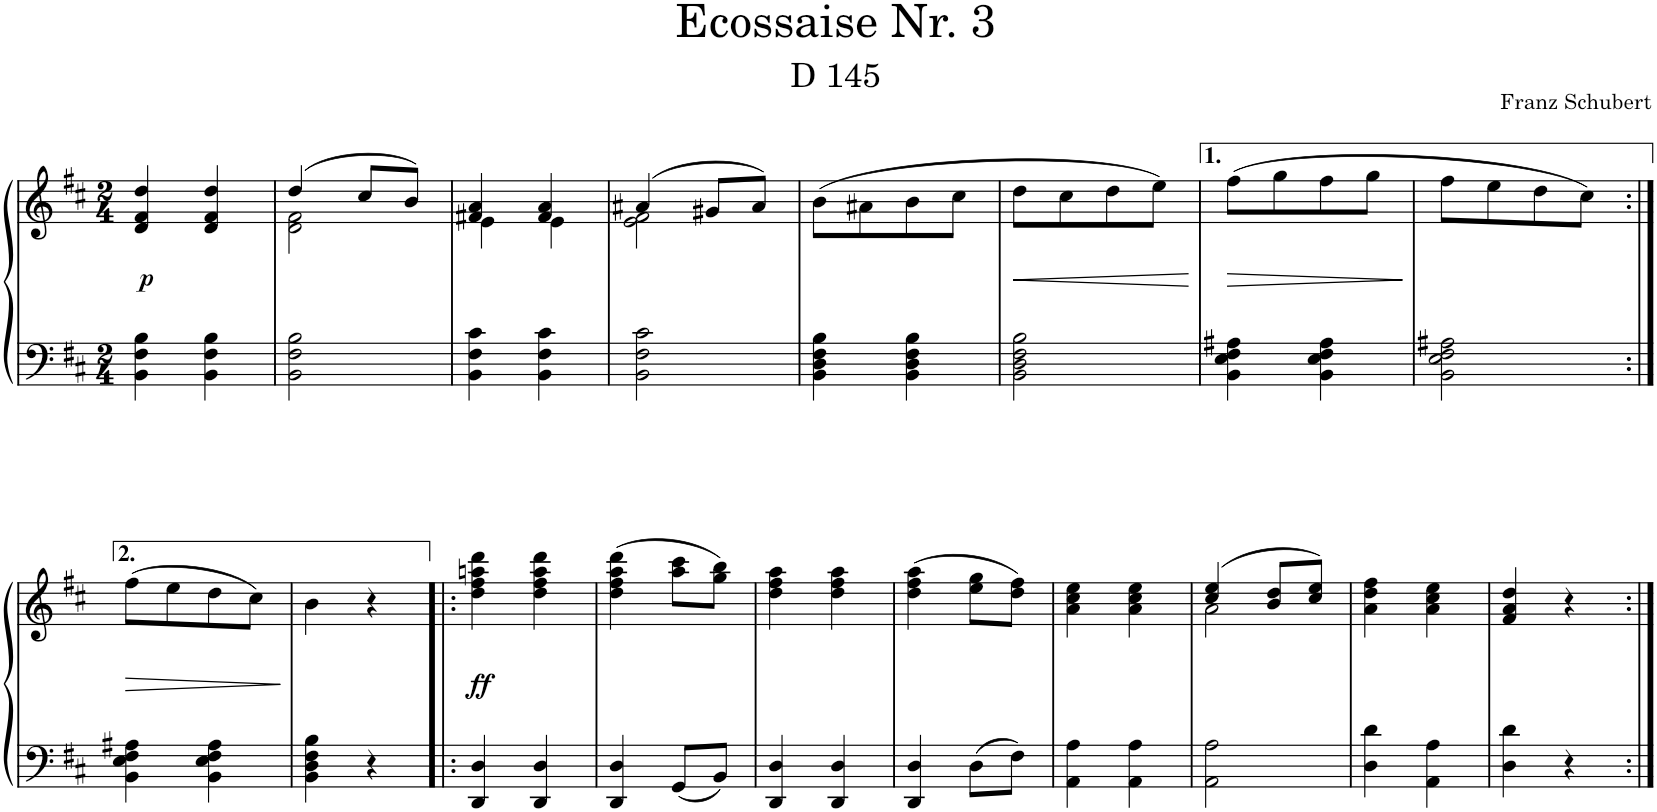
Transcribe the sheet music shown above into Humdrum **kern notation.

**kern	**kern	**dynam
*part1	*part1	*part1
*staff2	*staff1	*staff1/2
*I"Piano	*	*
*I'Pno.	*	*
*clefF4	*clefG2	*
*k[f#c#]	*k[f#c#]	*
*M2/4	*M2/4	*
=1	=1	=1
!	!	!LO:DY:b
4BB\ 4F#\ 4B\	4d/ 4f#/ 4dd/	p
4BB\ 4F#\ 4B\	4d/ 4f#/ 4dd/	.
=2	=2	=2
*	*^	*
2BB\ 2F#\ 2B\	(4dd/	2d\ 2f#\	.
.	8cc#/L	.	.
.	8b/J)	.	.
=3	=3	=3	=3
4BB\ 4F#\ 4c#\	4f#X/ 4a/	4e\	.
4BB\ 4F#\ 4c#\	4f#/ 4a/	4e\	.
=4	=4	=4	=4
2BB\ 2F#\ 2c#\	(4a#X/	2e\ 2f#\	.
.	8g#X/L	.	.
.	8a#/J)	.	.
*	*v	*v	*
=5	=5	=5
4BB\ 4D\ 4F#\ 4B\	(8b\L	.
.	8a#X\	.
4BB\ 4D\ 4F#\ 4B\	8b\	.
.	8cc#\J	.
=6	=6	=6
!	!	!LO:HP:b
2BB\ 2D\ 2F#\ 2B\	8dd\L	<
.	8cc#\	.
.	8dd\	.
.	8ee\J)	.
.	.	[
=7	=7	=7
!	!	!LO:HP:b
4BB\ 4E\ 4F#\ 4A#X\	(8ff#\L	>
.	8gg\	.
4BB\ 4E\ 4F#\ 4A#\	8ff#\	.
.	8gg\J	.
.	.	]
=8	=8	=8
2BB\ 2E\ 2F#\ 2A#X\	8ff#\L	.
.	8ee\	.
.	8dd\	.
.	8cc#\J)	.
!!LO:LB:g=z
=8X1:|!	=8X1:|!	=8X1:|!
!	!	!LO:HP:b
4BB\ 4E\ 4F#\ 4A#X\	(8ff#\L	>
.	8ee\	.
4BB\ 4E\ 4F#\ 4A#\	8dd\	.
.	8cc#\J)	.
.	.	]
=8X2	=8X2	=8X2
4BB\ 4D\ 4F#\ 4B\	4b\	.
4r	4r	.
=9!|:	=9!|:	=9!|:
!	!	!LO:DY:b
4DD/ 4D/	4dd\ 4ff#\ 4aan\ 4ddd\	ff
4DD/ 4D/	4dd\ 4ff#\ 4aa\ 4ddd\	.
=10	=10	=10
4DD/ 4D/	(4dd\ 4ff#\ 4aa\ 4ddd\	.
8GG/L	8aa\ 8ccc#\L	.
8BB/J	8gg\ 8bb\J)	.
=11	=11	=11
4DD/ 4D/	4dd\ 4ff#\ 4aa\	.
4DD/ 4D/	4dd\ 4ff#\ 4aa\	.
=12	=12	=12
4DD/ 4D/	(4dd\ 4ff#\ 4aa\	.
8D\L	8ee\ 8gg\L	.
8F#\J	8dd\ 8ff#\J)	.
=13	=13	=13
4AA\ 4A\	4a\ 4cc#\ 4ee\	.
4AA\ 4A\	4a\ 4cc#\ 4ee\	.
=14	=14	=14
*	*^	*
2AA\ 2A\	(4cc#/ 4ee/	2a\	.
.	8b/ 8dd/L	.	.
.	8cc#/ 8ee/J)	.	.
*	*v	*v	*
=15	=15	=15
4D\ 4d\	4a\ 4dd\ 4ff#\	.
4AA\ 4A\	4a\ 4cc#\ 4ee\	.
=16	=16	=16
4D\ 4d\	4f#/ 4a/ 4dd/	.
4r	4r	.
=:|!	=:|!	=:|!
*-	*-	*-
